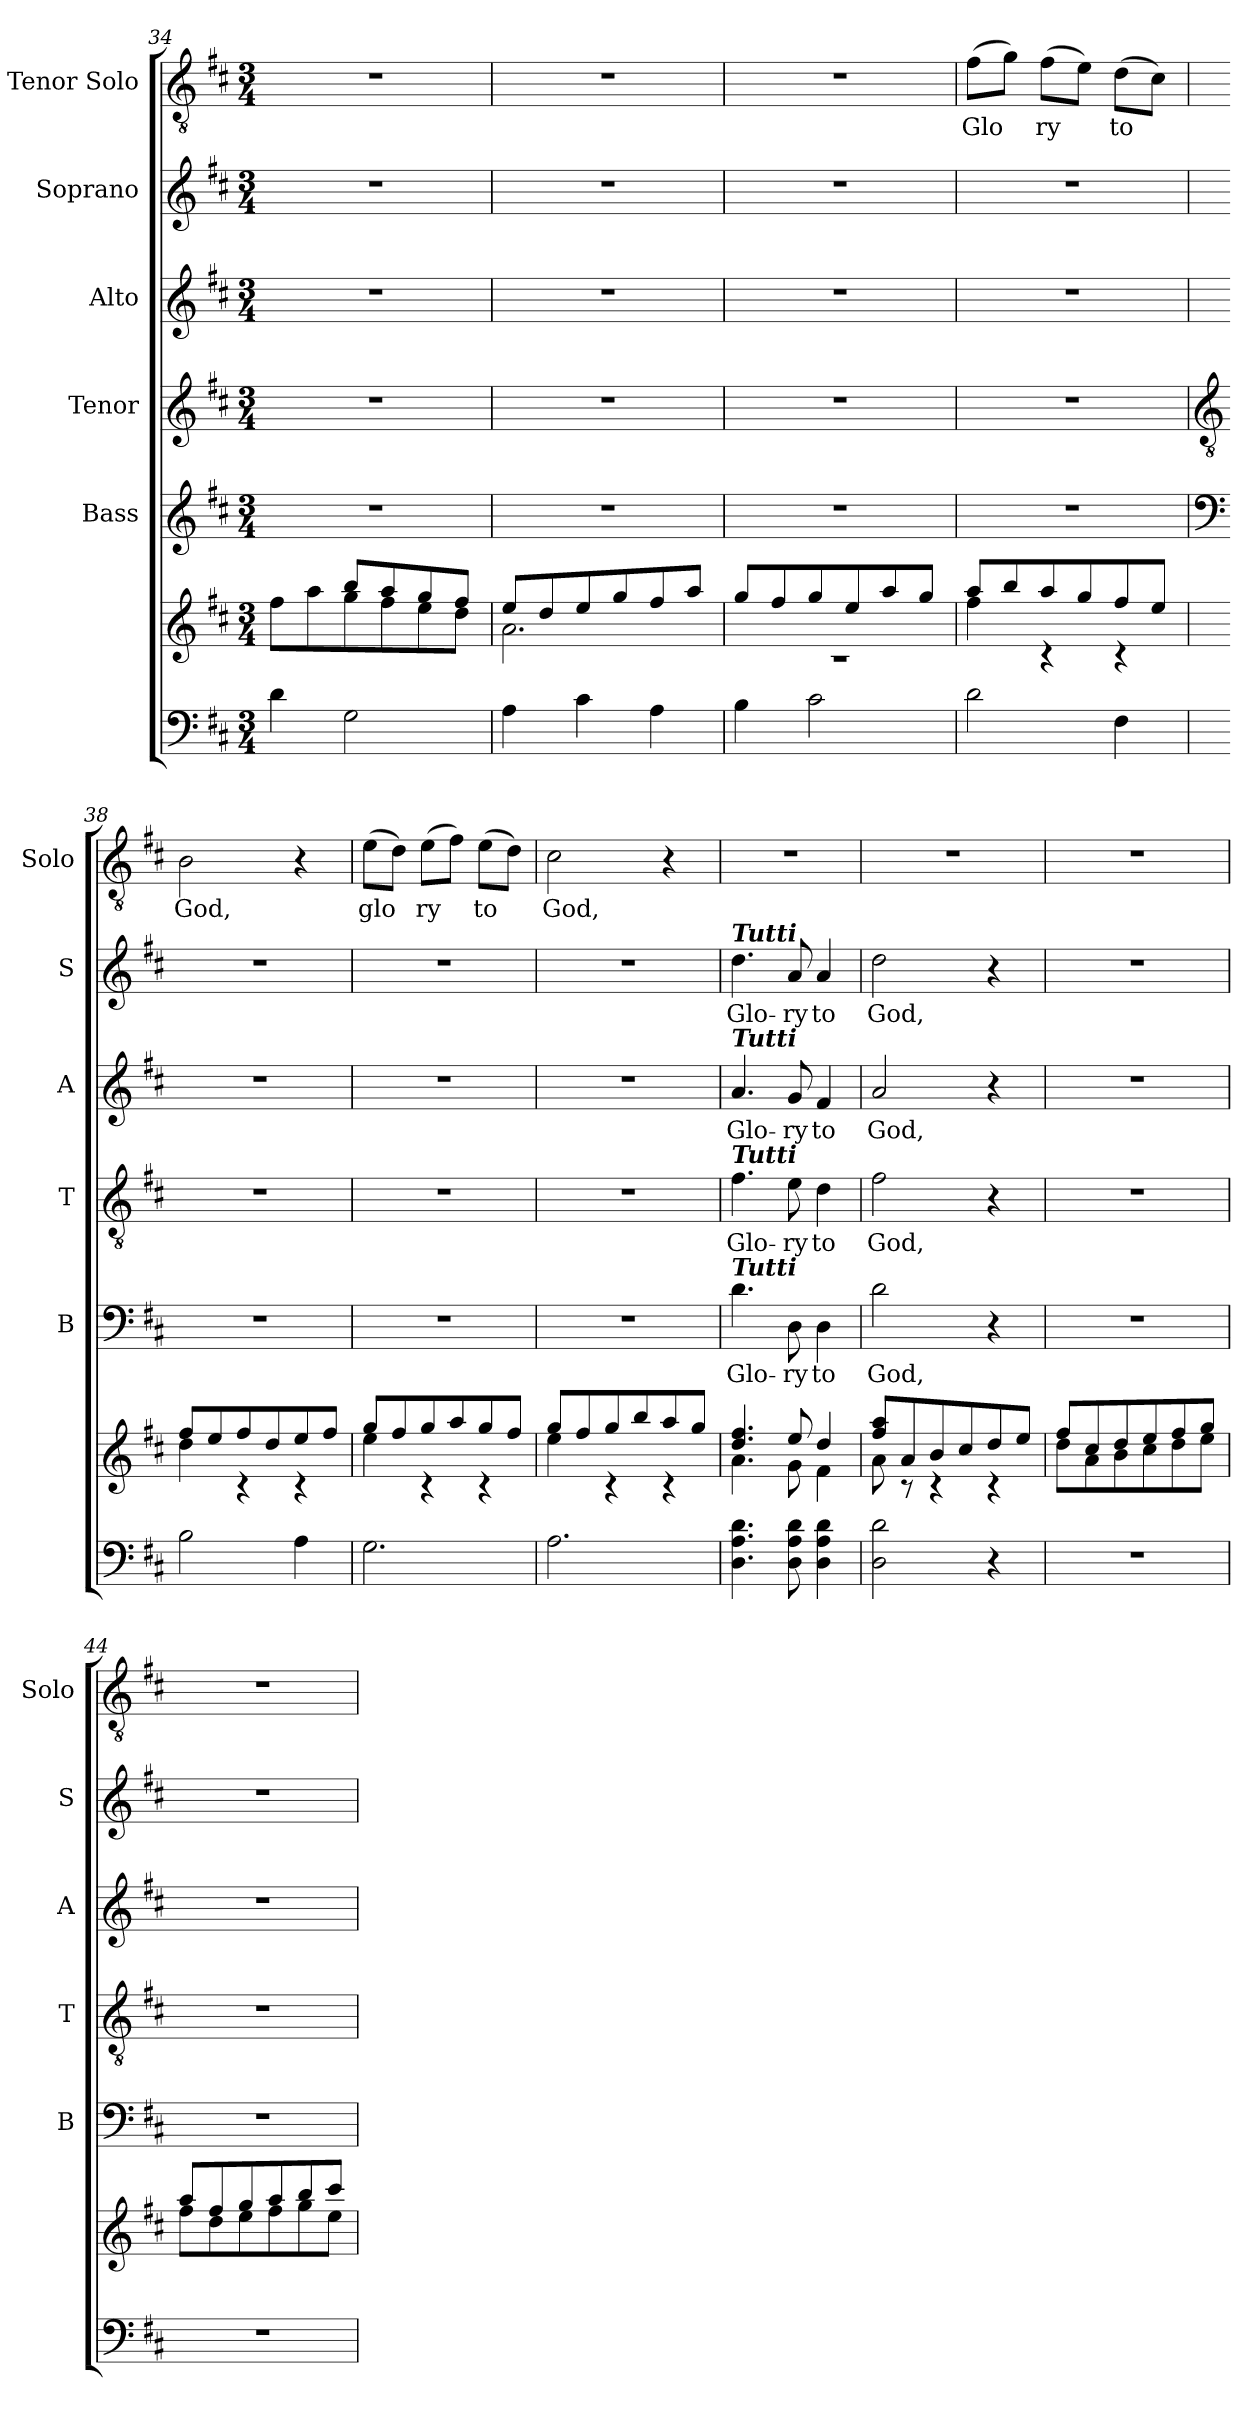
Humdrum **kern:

**kern	**kern	**kern	**text	**kern	**text	**kern	**text	**kern	**text	**kern	**text
*part7	*part6	*part5	*part5	*part4	*part4	*part3	*part3	*part2	*part2	*part1	*part1
*staff7	*staff6	*staff5	*staff5	*staff4	*staff4	*staff3	*staff3	*staff2	*staff2	*staff1	*staff1
*	*	*I"Bass	*	*I"Tenor	*	*I"Alto	*	*I"Soprano	*	*I"Tenor Solo	*
*	*	*I'B	*	*I'T	*	*I'A	*	*I'S	*	*I'Solo	*
*clefF4	*clefG2	*clefG2	*	*clefG2	*	*clefG2	*	*clefG2	*	*clefGv2	*
*k[f#c#]	*k[f#c#]	*k[f#c#]	*	*k[f#c#]	*	*k[f#c#]	*	*k[f#c#]	*	*k[f#c#]	*
*D:	*D:	*D:	*	*D:	*	*D:	*	*D:	*	*D:	*
*M3/4	*M3/4	*M3/4	*	*M3/4	*	*M3/4	*	*M3/4	*	*M3/4	*
=34	=34	=34	=34	=34	=34	=34	=34	=34	=34	=34	=34
*	*^	*	*	*	*	*	*	*	*	*	*
4d\	4ryy	8ff#\L	2.r	.	2.r	.	2.r	.	2.r	.	2.r	.
.	.	8aa\	.	.	.	.	.	.	.	.	.	.
2G\	8bb/L	8gg\	.	.	.	.	.	.	.	.	.	.
.	8aa/	8ff#\	.	.	.	.	.	.	.	.	.	.
.	8gg/	8ee\	.	.	.	.	.	.	.	.	.	.
.	8ff#/J	8dd\J	.	.	.	.	.	.	.	.	.	.
=35	=35	=35	=35	=35	=35	=35	=35	=35	=35	=35	=35	=35
4A\	8ee/L	2.a\	2.r	.	2.r	.	2.r	.	2.r	.	2.r	.
.	8dd/	.	.	.	.	.	.	.	.	.	.	.
4c#\	8ee/	.	.	.	.	.	.	.	.	.	.	.
.	8gg/	.	.	.	.	.	.	.	.	.	.	.
4A\	8ff#/	.	.	.	.	.	.	.	.	.	.	.
.	8aa/J	.	.	.	.	.	.	.	.	.	.	.
=36	=36	=36	=36	=36	=36	=36	=36	=36	=36	=36	=36	=36
!	!	!LO:N:vis=1	!	!	!	!	!	!	!	!	!	!
4B\	8gg/L	2.rc	2.r	.	2.r	.	2.r	.	2.r	.	2.r	.
.	8ff#/	.	.	.	.	.	.	.	.	.	.	.
2c#\	8gg/	.	.	.	.	.	.	.	.	.	.	.
.	8ee/	.	.	.	.	.	.	.	.	.	.	.
.	8aa/	.	.	.	.	.	.	.	.	.	.	.
.	8gg/J	.	.	.	.	.	.	.	.	.	.	.
=37	=37	=37	=37	=37	=37	=37	=37	=37	=37	=37	=37	=37
!	!	!	!	!	!	!	!	!	!	!	!	!LO:LY:b
2d\	8aa/L	4ff#\	2.r	.	2.r	.	2.r	.	2.r	.	(>8f#\L	Glo­
.	8bb/	.	.	.	.	.	.	.	.	.	8g\J)	.
!	!	!	!	!	!	!	!	!	!	!	!	!LO:LY:b
.	8aa/	4rc	.	.	.	.	.	.	.	.	(>8f#\L	ry
.	8gg/	.	.	.	.	.	.	.	.	.	8e\J)	.
!	!	!	!	!	!	!	!	!	!	!	!	!LO:LY:b
4F#\	8ff#/	4rc	.	.	.	.	.	.	.	.	(>8d\L	to
.	8ee/J	.	.	.	.	.	.	.	.	.	8c#\J)	.
!!LO:LB:g=z
=38	=38	=38	=38	=38	=38	=38	=38	=38	=38	=38	=38	=38
*	*	*	*clefF4	*	*clefGv2	*	*	*	*	*	*	*
!	!	!	!	!	!	!	!	!	!	!	!	!LO:LY:b
2B\	8ff#/L	4dd\	2.r	.	2.r	.	2.r	.	2.r	.	2B\	God,
.	8ee/	.	.	.	.	.	.	.	.	.	.	.
.	8ff#/	4rc	.	.	.	.	.	.	.	.	.	.
.	8dd/	.	.	.	.	.	.	.	.	.	.	.
4A\	8ee/	4rc	.	.	.	.	.	.	.	.	4r	.
.	8ff#/J	.	.	.	.	.	.	.	.	.	.	.
=39	=39	=39	=39	=39	=39	=39	=39	=39	=39	=39	=39	=39
!	!	!	!	!	!	!	!	!	!	!	!	!LO:LY:b
2.G\	8gg/L	4ee\	2.r	.	2.r	.	2.r	.	2.r	.	(>8e\L	glo­
.	8ff#/	.	.	.	.	.	.	.	.	.	8d\J)	.
!	!	!	!	!	!	!	!	!	!	!	!	!LO:LY:b
.	8gg/	4rc	.	.	.	.	.	.	.	.	(>8e\L	ry
.	8aa/	.	.	.	.	.	.	.	.	.	8f#\J)	.
!	!	!	!	!	!	!	!	!	!	!	!	!LO:LY:b
.	8gg/	4rc	.	.	.	.	.	.	.	.	(>8e\L	to
.	8ff#/J	.	.	.	.	.	.	.	.	.	8d\J)	.
=40	=40	=40	=40	=40	=40	=40	=40	=40	=40	=40	=40	=40
!	!	!	!	!	!	!	!	!	!	!	!	!LO:LY:b
2.A\	8gg/L	4ee\	2.r	.	2.r	.	2.r	.	2.r	.	2c#\	God,
.	8ff#/	.	.	.	.	.	.	.	.	.	.	.
.	8gg/	4rc	.	.	.	.	.	.	.	.	.	.
.	8bb/	.	.	.	.	.	.	.	.	.	.	.
.	8aa/	4rc	.	.	.	.	.	.	.	.	4r	.
.	8gg/J	.	.	.	.	.	.	.	.	.	.	.
=41	=41	=41	=41	=41	=41	=41	=41	=41	=41	=41	=41	=41
!	!	!	!	!	!	!	!	!	!LO:TX:a:Bi:t=Tutti	!	!	!
!	!	!	!	!	!	!	!LO:TX:a:Bi:t=Tutti	!	!	!	!	!
!	!	!	!	!	!LO:TX:a:Bi:t=Tutti	!	!	!	!	!	!	!
!	!	!	!LO:TX:a:Bi:t=Tutti	!	!	!	!	!	!	!	!	!
!	!	!	!	!LO:LY:b	!	!LO:LY:b	!	!LO:LY:b	!	!LO:LY:b	!	!
4.D\ 4.A\ 4.d\	4.dd/ 4.ff#/	4.a\	4.d\	Glo-	4.f#\	Glo-	4.a/	Glo-	4.dd\	Glo-	2.r	.
!	!	!	!	!LO:LY:b	!	!LO:LY:b	!	!LO:LY:b	!	!LO:LY:b	!	!
8D\ 8A\ 8d\	8ee/	8g\	8D\	-ry	8e\	-ry	8g/	-ry	8a/	-ry	.	.
!	!	!	!	!LO:LY:b	!	!LO:LY:b	!	!LO:LY:b	!	!LO:LY:b	!	!
4D\ 4A\ 4d\	4dd/	4f#\	4D\	to	4d\	to	4f#/	to	4a/	to	.	.
=42	=42	=42	=42	=42	=42	=42	=42	=42	=42	=42	=42	=42
!	!	!	!	!LO:LY:b	!	!LO:LY:b	!	!LO:LY:b	!	!LO:LY:b	!	!
2D\ 2d\	8ff#/ 8aa/L	8a\	2d\	God,	2f#\	God,	2a/	God,	2dd\	God,	2.r	.
.	8a/	8rc	.	.	.	.	.	.	.	.	.	.
.	8b/	4rc	.	.	.	.	.	.	.	.	.	.
.	8cc#/	.	.	.	.	.	.	.	.	.	.	.
4r	8dd/	4rc	4r	.	4r	.	4r	.	4r	.	.	.
.	8ee/J	.	.	.	.	.	.	.	.	.	.	.
=43	=43	=43	=43	=43	=43	=43	=43	=43	=43	=43	=43	=43
2.r	8ff#/L	8dd\L	2.r	.	2.r	.	2.r	.	2.r	.	2.r	.
.	8cc#/	8a\	.	.	.	.	.	.	.	.	.	.
.	8dd/	8b\	.	.	.	.	.	.	.	.	.	.
.	8ee/	8cc#\	.	.	.	.	.	.	.	.	.	.
.	8ff#/	8dd\	.	.	.	.	.	.	.	.	.	.
.	8gg/J	8ee\J	.	.	.	.	.	.	.	.	.	.
=44	=44	=44	=44	=44	=44	=44	=44	=44	=44	=44	=44	=44
2.r	8aa/L	8ff#\L	2.r	.	2.r	.	2.r	.	2.r	.	2.r	.
.	8ff#/	8dd\	.	.	.	.	.	.	.	.	.	.
.	8gg/	8ee\	.	.	.	.	.	.	.	.	.	.
.	8aa/	8ff#\	.	.	.	.	.	.	.	.	.	.
.	8bb/	8gg\	.	.	.	.	.	.	.	.	.	.
.	8ccc#/J	8ee\J	.	.	.	.	.	.	.	.	.	.
*	*v	*v	*	*	*	*	*	*	*	*	*	*
=	=	=	=	=	=	=	=	=	=	=	=
*-	*-	*-	*-	*-	*-	*-	*-	*-	*-	*-	*-
